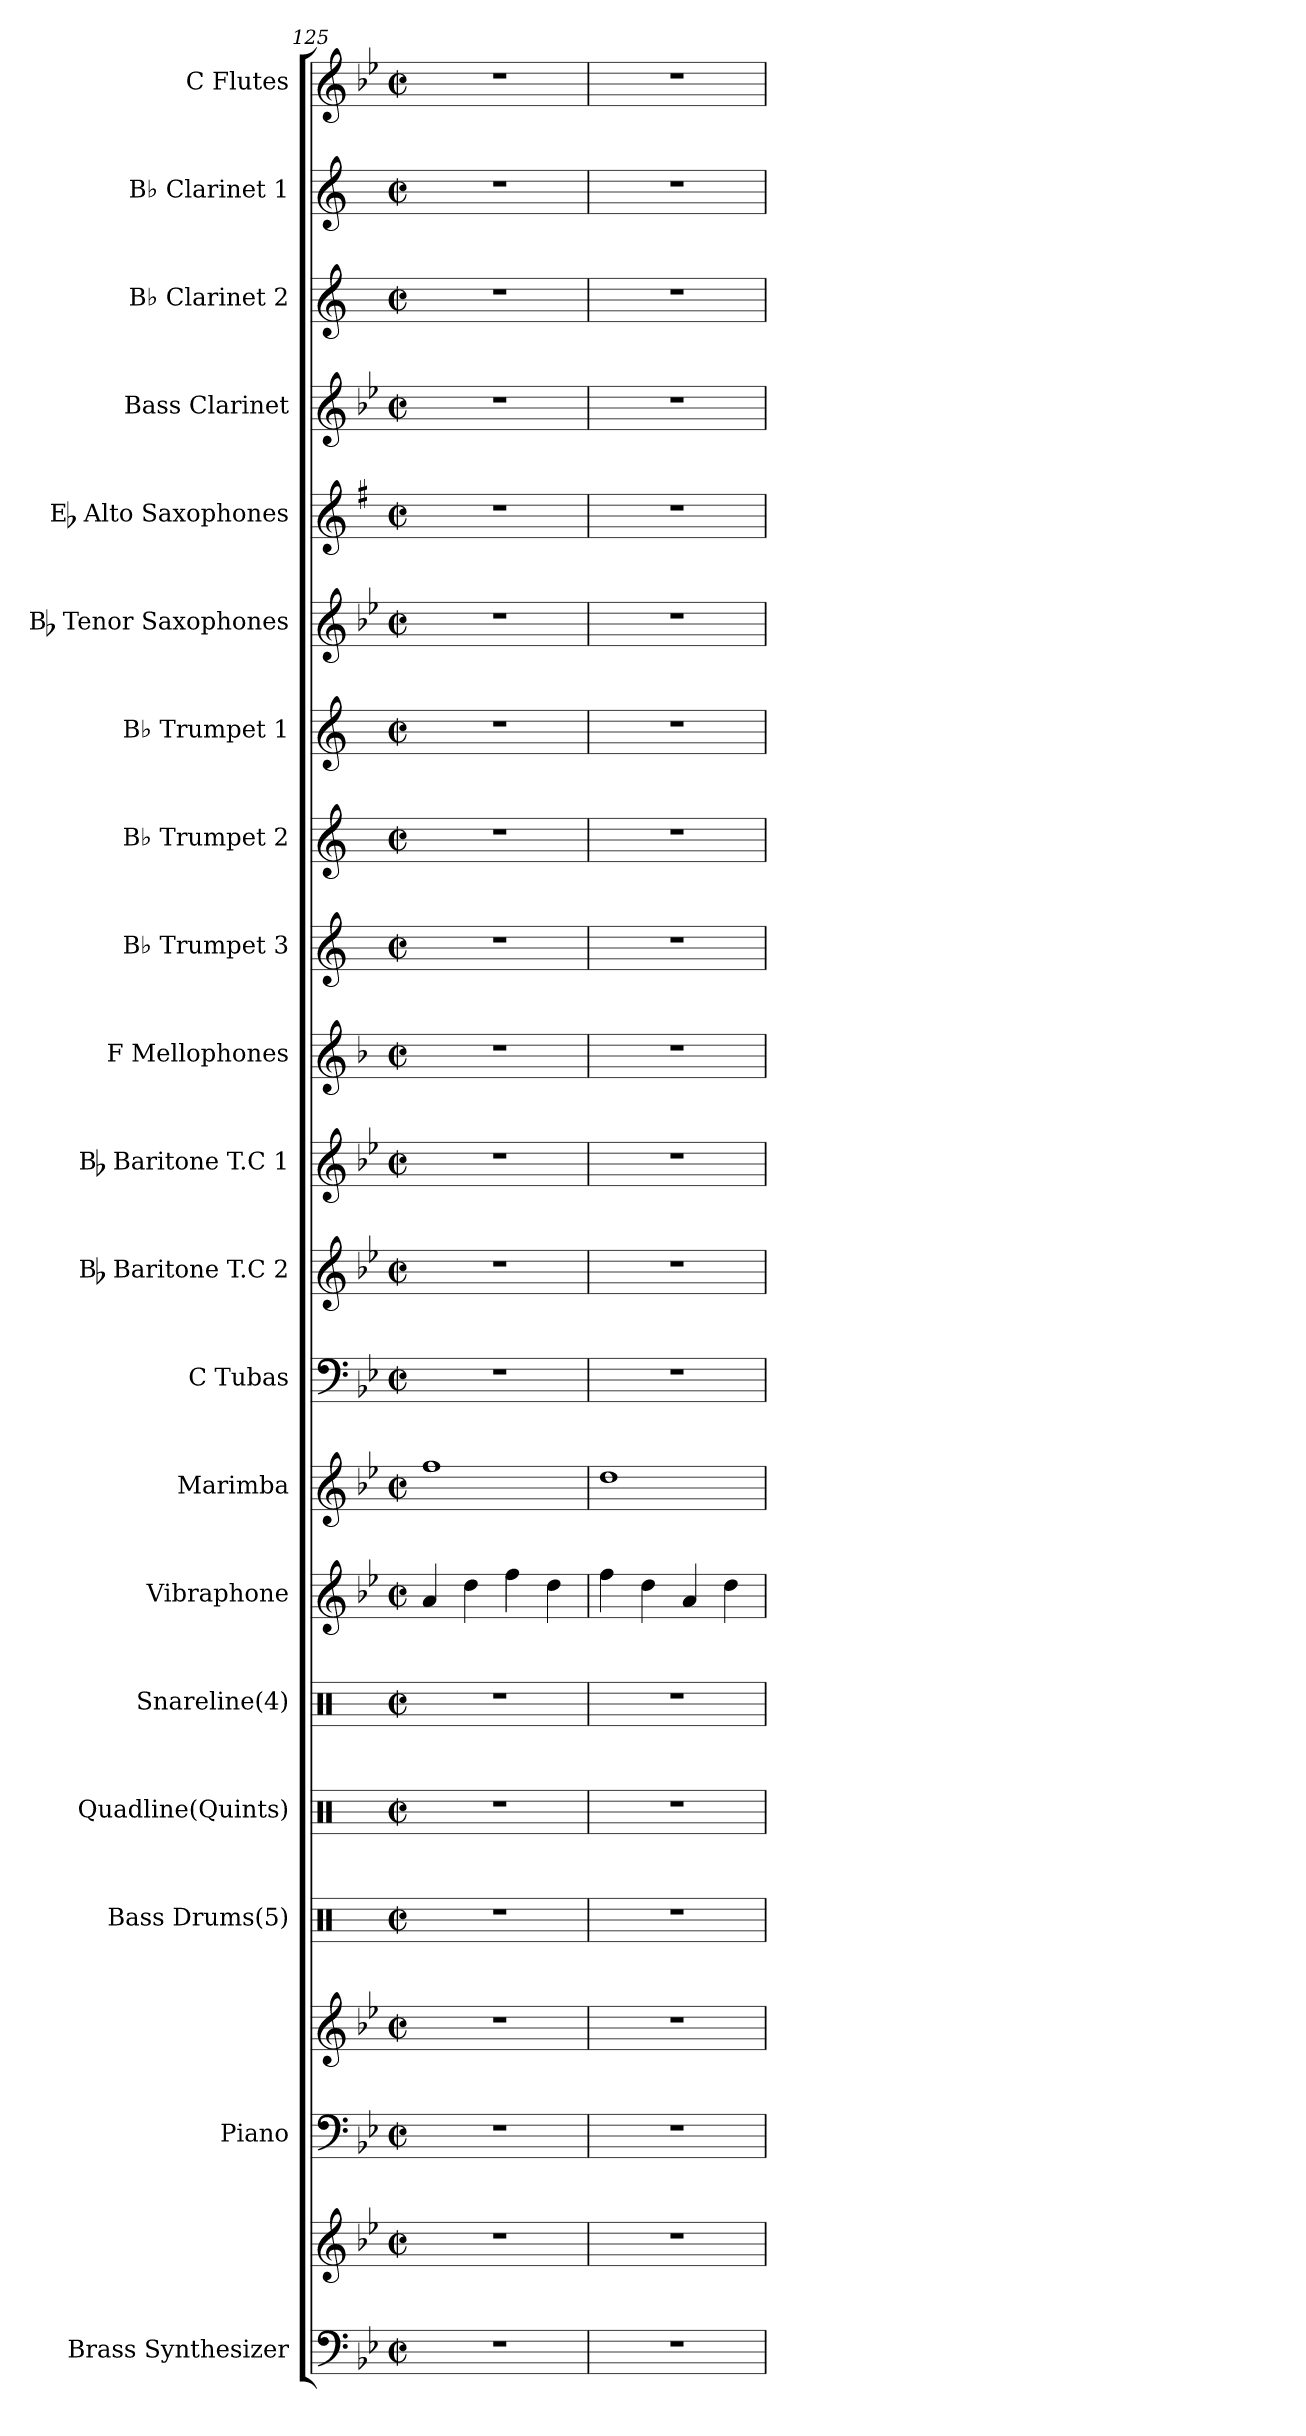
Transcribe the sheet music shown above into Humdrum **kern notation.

**kern	**kern	**kern	**kern	**kern	**kern	**kern	**kern	**kern	**kern	**kern	**kern	**kern	**kern	**kern	**kern	**kern	**kern	**kern	**kern	**kern	**kern
*part20	*part20	*part19	*part19	*part18	*part17	*part16	*part15	*part14	*part13	*part12	*part11	*part10	*part9	*part8	*part7	*part6	*part5	*part4	*part3	*part2	*part1
*staff22	*staff21	*staff20	*staff19	*staff18	*staff17	*staff16	*staff15	*staff14	*staff13	*staff12	*staff11	*staff10	*staff9	*staff8	*staff7	*staff6	*staff5	*staff4	*staff3	*staff2	*staff1
*I"Brass Synthesizer	*	*I"Piano	*	*I"Bass Drums(5)	*I"Quadline(Quints)	*I"Snareline(4)	*I"Vibraphone	*I"Marimba	*I"C Tubas	*I"Bb Baritone T.C 2	*I"Bb Baritone T.C 1	*I"F Mellophones	*I"B♭ Trumpet 3	*I"B♭ Trumpet 2	*I"B♭ Trumpet 1	*I"Bb Tenor Saxophones	*I"Eb Alto Saxophones	*I"Bass Clarinet	*I"B♭ Clarinet 2	*I"B♭ Clarinet 1	*I"C Flutes
*I'Synth.	*	*I'Pno.	*	*I'BD	*	*	*	*I'Marimba	*I'Tubas	*I'Baritone T.C 2	*I'Baritone T.C 1	*I'Mello	*I'B♭ Tpt. 3	*I'B♭ Tpt. 2	*I'B♭ Tpt. 1	*I'Tenor Saxes	*I'Alto Saxes	*I'B. Cl.	*I'B♭ Cl. 2	*I'B♭ Cl. 1	*I'Flutes
*clefF4	*clefG2	*clefF4	*clefG2	*clefX	*clefX	*clefX	*clefG2	*clefG2	*clefF4	*clefG2	*clefG2	*clefG2	*clefG2	*clefG2	*clefG2	*clefG2	*clefG2	*clefG2	*clefG2	*clefG2	*clefG2
*	*	*	*	*	*	*	*	*	*	*ITrd8c14	*ITrd8c14	*ITrd4c7	*ITrd1c2	*ITrd1c2	*ITrd1c2	*ITrd8c14	*ITrd5c9	*ITrd8c14	*ITrd1c2	*ITrd1c2	*
*k[b-e-]	*k[b-e-]	*k[b-e-]	*k[b-e-]	*k[]	*k[]	*k[]	*k[b-e-]	*k[b-e-]	*k[b-e-]	*k[b-e-]	*k[b-e-]	*k[b-e-]	*k[b-e-]	*k[b-e-]	*k[b-e-]	*k[b-e-]	*k[b-e-]	*k[b-e-]	*k[b-e-]	*k[b-e-]	*k[b-e-]
*M2/2	*M2/2	*M2/2	*M2/2	*M2/2	*M2/2	*M2/2	*M2/2	*M2/2	*M2/2	*M2/2	*M2/2	*M2/2	*M2/2	*M2/2	*M2/2	*M2/2	*M2/2	*M2/2	*M2/2	*M2/2	*M2/2
*met(c|)	*met(c|)	*met(c|)	*met(c|)	*met(c|)	*met(c|)	*met(c|)	*met(c|)	*met(c|)	*met(c|)	*met(c|)	*met(c|)	*met(c|)	*met(c|)	*met(c|)	*met(c|)	*met(c|)	*met(c|)	*met(c|)	*met(c|)	*met(c|)	*met(c|)
=125	=125	=125	=125	=125	=125	=125	=125	=125	=125	=125	=125	=125	=125	=125	=125	=125	=125	=125	=125	=125	=125
1r	1r	1r	1r	1r	1r	1r	4a/	1ff	1r	1r	1r	1r	1r	1r	1r	1r	1r	1r	1r	1r	1r
.	.	.	.	.	.	.	4dd\	.	.	.	.	.	.	.	.	.	.	.	.	.	.
.	.	.	.	.	.	.	4ff\	.	.	.	.	.	.	.	.	.	.	.	.	.	.
.	.	.	.	.	.	.	4dd\	.	.	.	.	.	.	.	.	.	.	.	.	.	.
!!LO:PB:g=z
=126	=126	=126	=126	=126	=126	=126	=126	=126	=126	=126	=126	=126	=126	=126	=126	=126	=126	=126	=126	=126	=126
1r	1r	1r	1r	1r	1r	1r	4ff\	1dd	1r	1r	1r	1r	1r	1r	1r	1r	1r	1r	1r	1r	1r
.	.	.	.	.	.	.	4dd\	.	.	.	.	.	.	.	.	.	.	.	.	.	.
.	.	.	.	.	.	.	4a/	.	.	.	.	.	.	.	.	.	.	.	.	.	.
.	.	.	.	.	.	.	4dd\	.	.	.	.	.	.	.	.	.	.	.	.	.	.
=	=	=	=	=	=	=	=	=	=	=	=	=	=	=	=	=	=	=	=	=	=
*-	*-	*-	*-	*-	*-	*-	*-	*-	*-	*-	*-	*-	*-	*-	*-	*-	*-	*-	*-	*-	*-
